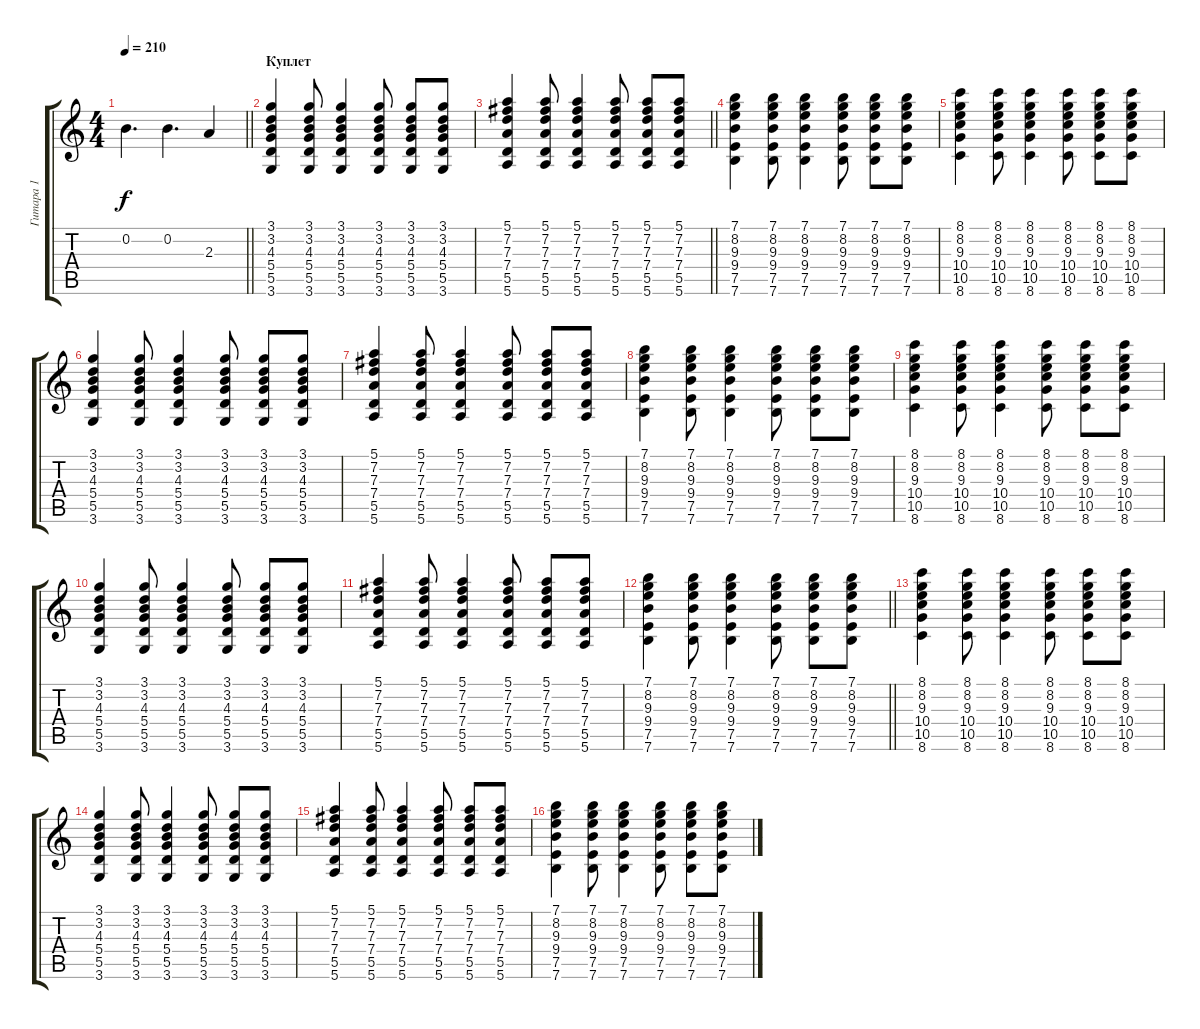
\track ("Гитара 1" "Гитара 1") {instrument electricguitarjazz}
\staff {score tabs}
\tuning (E4 B3 G3 D3 A2 E2) {hide}
\ts (4 4)
\tempo 210
\clef g2
\barLineRight lightlight
\ks c
0.2.4{d dy f} 0.2.4{d} 2.3.4 |
\section ("" "Куплет")
(3.1 3.2 4.3 5.4 5.5 3.6).4{volume 11 instrument electricguitarjazz} (3.1 3.2 4.3 5.4 5.5 3.6).8 (3.1 3.2 4.3 5.4 5.5 3.6).4 (3.1 3.2 4.3 5.4 5.5 3.6).8 (3.1 3.2 4.3 5.4 5.5 3.6).8 (3.1 3.2 4.3 5.4 5.5 3.6).8 |
\barLineRight lightlight
(5.1 7.2 7.3 7.4 5.5 5.6).4 (5.1 7.2 7.3 7.4 5.5 5.6).8 (5.1 7.2 7.3 7.4 5.5 5.6).4 (5.1 7.2 7.3 7.4 5.5 5.6).8 (5.1 7.2 7.3 7.4 5.5 5.6).8 (5.1 7.2 7.3 7.4 5.5 5.6).8 |
(7.1 8.2 9.3 9.4 7.5 7.6).4 (7.1 8.2 9.3 9.4 7.5 7.6).8 (7.1 8.2 9.3 9.4 7.5 7.6).4 (7.1 8.2 9.3 9.4 7.5 7.6).8 (7.1 8.2 9.3 9.4 7.5 7.6).8 (7.1 8.2 9.3 9.4 7.5 7.6).8 |
(8.1 8.2 9.3 10.4 10.5 8.6).4 (8.1 8.2 9.3 10.4 10.5 8.6).8 (8.1 8.2 9.3 10.4 10.5 8.6).4 (8.1 8.2 9.3 10.4 10.5 8.6).8 (8.1 8.2 9.3 10.4 10.5 8.6).8 (8.1 8.2 9.3 10.4 10.5 8.6).8 |
(3.1 3.2 4.3 5.4 5.5 3.6).4 (3.1 3.2 4.3 5.4 5.5 3.6).8 (3.1 3.2 4.3 5.4 5.5 3.6).4 (3.1 3.2 4.3 5.4 5.5 3.6).8 (3.1 3.2 4.3 5.4 5.5 3.6).8 (3.1 3.2 4.3 5.4 5.5 3.6).8 |
(5.1 7.2 7.3 7.4 5.5 5.6).4 (5.1 7.2 7.3 7.4 5.5 5.6).8 (5.1 7.2 7.3 7.4 5.5 5.6).4 (5.1 7.2 7.3 7.4 5.5 5.6).8 (5.1 7.2 7.3 7.4 5.5 5.6).8 (5.1 7.2 7.3 7.4 5.5 5.6).8 |
(7.1 8.2 9.3 9.4 7.5 7.6).4 (7.1 8.2 9.3 9.4 7.5 7.6).8 (7.1 8.2 9.3 9.4 7.5 7.6).4 (7.1 8.2 9.3 9.4 7.5 7.6).8 (7.1 8.2 9.3 9.4 7.5 7.6).8 (7.1 8.2 9.3 9.4 7.5 7.6).8 |
(8.1 8.2 9.3 10.4 10.5 8.6).4 (8.1 8.2 9.3 10.4 10.5 8.6).8 (8.1 8.2 9.3 10.4 10.5 8.6).4 (8.1 8.2 9.3 10.4 10.5 8.6).8 (8.1 8.2 9.3 10.4 10.5 8.6).8 (8.1 8.2 9.3 10.4 10.5 8.6).8 |
(3.1 3.2 4.3 5.4 5.5 3.6).4 (3.1 3.2 4.3 5.4 5.5 3.6).8 (3.1 3.2 4.3 5.4 5.5 3.6).4 (3.1 3.2 4.3 5.4 5.5 3.6).8 (3.1 3.2 4.3 5.4 5.5 3.6).8 (3.1 3.2 4.3 5.4 5.5 3.6).8 |
(5.1 7.2 7.3 7.4 5.5 5.6).4 (5.1 7.2 7.3 7.4 5.5 5.6).8 (5.1 7.2 7.3 7.4 5.5 5.6).4 (5.1 7.2 7.3 7.4 5.5 5.6).8 (5.1 7.2 7.3 7.4 5.5 5.6).8 (5.1 7.2 7.3 7.4 5.5 5.6).8 |
\barLineRight lightlight
(7.1 8.2 9.3 9.4 7.5 7.6).4 (7.1 8.2 9.3 9.4 7.5 7.6).8 (7.1 8.2 9.3 9.4 7.5 7.6).4 (7.1 8.2 9.3 9.4 7.5 7.6).8 (7.1 8.2 9.3 9.4 7.5 7.6).8 (7.1 8.2 9.3 9.4 7.5 7.6).8 |
(8.1 8.2 9.3 10.4 10.5 8.6).4 (8.1 8.2 9.3 10.4 10.5 8.6).8 (8.1 8.2 9.3 10.4 10.5 8.6).4 (8.1 8.2 9.3 10.4 10.5 8.6).8 (8.1 8.2 9.3 10.4 10.5 8.6).8 (8.1 8.2 9.3 10.4 10.5 8.6).8 |
(3.1 3.2 4.3 5.4 5.5 3.6).4 (3.1 3.2 4.3 5.4 5.5 3.6).8 (3.1 3.2 4.3 5.4 5.5 3.6).4 (3.1 3.2 4.3 5.4 5.5 3.6).8 (3.1 3.2 4.3 5.4 5.5 3.6).8 (3.1 3.2 4.3 5.4 5.5 3.6).8 |
(5.1 7.2 7.3 7.4 5.5 5.6).4 (5.1 7.2 7.3 7.4 5.5 5.6).8 (5.1 7.2 7.3 7.4 5.5 5.6).4 (5.1 7.2 7.3 7.4 5.5 5.6).8 (5.1 7.2 7.3 7.4 5.5 5.6).8 (5.1 7.2 7.3 7.4 5.5 5.6).8 |
(7.1 8.2 9.3 9.4 7.5 7.6).4 (7.1 8.2 9.3 9.4 7.5 7.6).8 (7.1 8.2 9.3 9.4 7.5 7.6).4 (7.1 8.2 9.3 9.4 7.5 7.6).8 (7.1 8.2 9.3 9.4 7.5 7.6).8 (7.1 8.2 9.3 9.4 7.5 7.6).8
